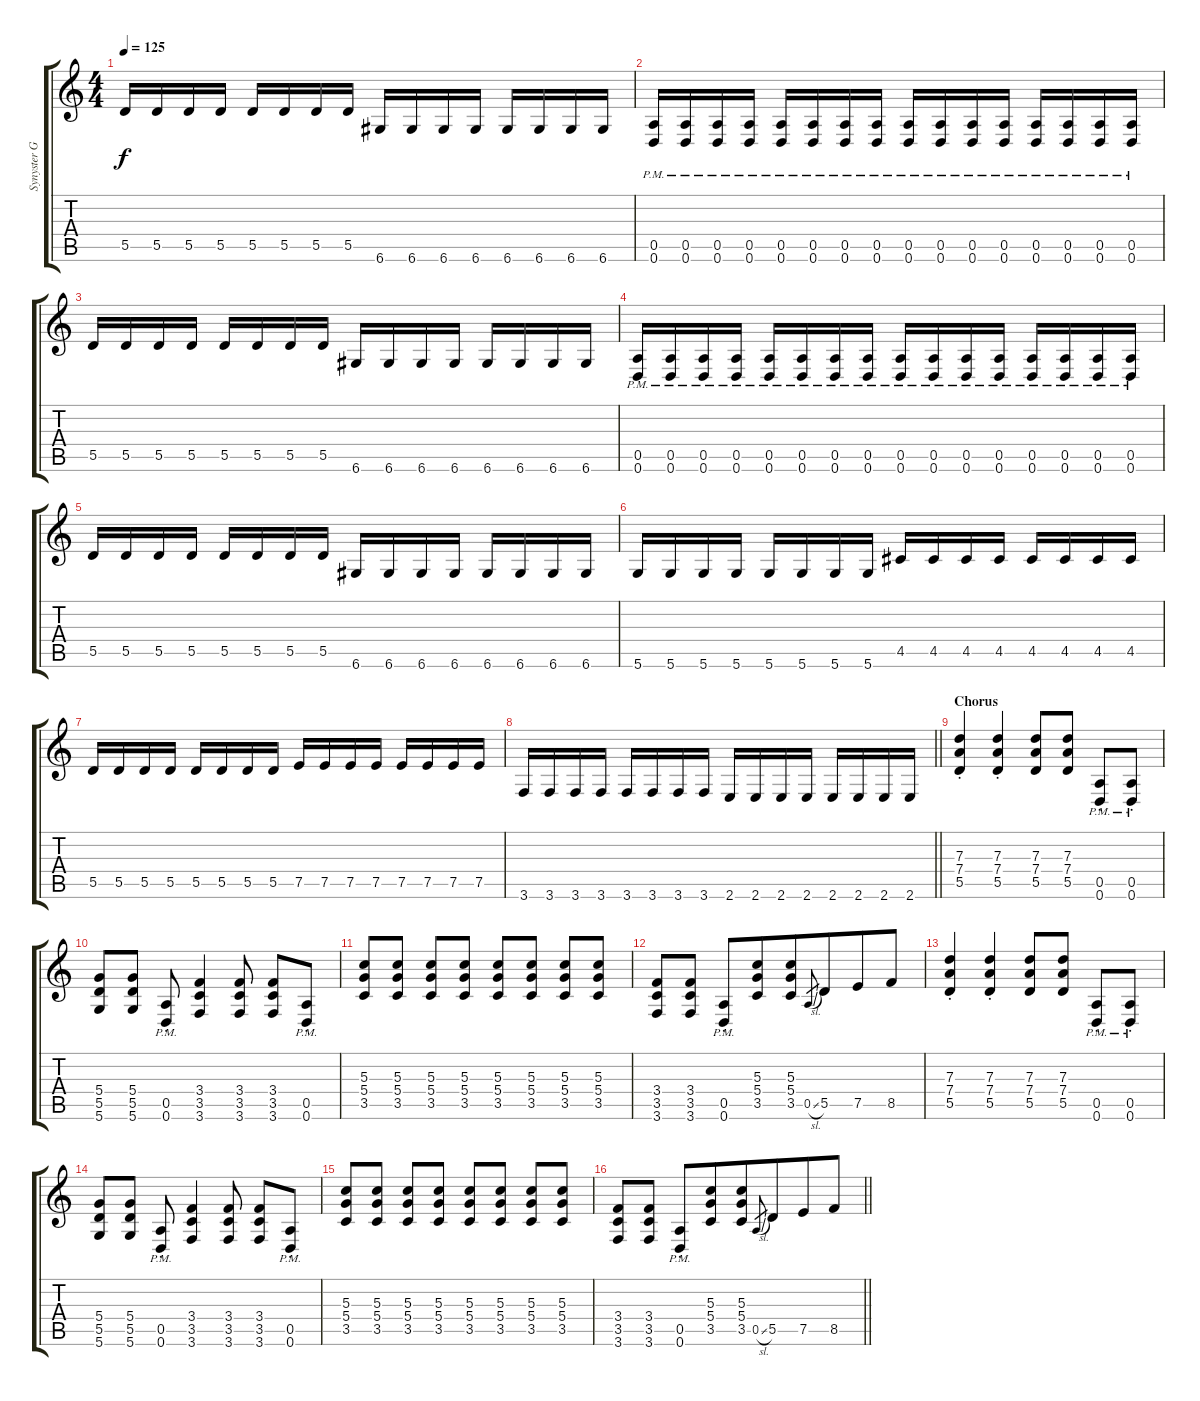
\track ("Synyster Guitar 1" "Synyster G") {instrument distortionguitar}
\staff {score tabs}
\tuning (E4 B3 G3 D3 A2 D2) {hide}
\ts (4 4)
\tempo 125
\clef g2
\ks c
5.5.16{dy f} 5.5.16 5.5.16 5.5.16 5.5.16 5.5.16 5.5.16 5.5.16 6.6.16 6.6.16 6.6.16 6.6.16 6.6.16 6.6.16 6.6.16 6.6.16 |
(0.5{pm} 0.6{pm}).16 (0.5{pm} 0.6{pm}).16 (0.5{pm} 0.6{pm}).16 (0.5{pm} 0.6{pm}).16 (0.5{pm} 0.6{pm}).16 (0.5{pm} 0.6{pm}).16 (0.5{pm} 0.6{pm}).16 (0.5{pm} 0.6{pm}).16 (0.5{pm} 0.6{pm}).16 (0.5{pm} 0.6{pm}).16 (0.5{pm} 0.6{pm}).16 (0.5{pm} 0.6{pm}).16 (0.5{pm} 0.6{pm}).16 (0.5{pm} 0.6{pm}).16 (0.5{pm} 0.6{pm}).16 (0.5{pm} 0.6{pm}).16 |
5.5.16 5.5.16 5.5.16 5.5.16 5.5.16 5.5.16 5.5.16 5.5.16 6.6.16 6.6.16 6.6.16 6.6.16 6.6.16 6.6.16 6.6.16 6.6.16 |
(0.5{pm} 0.6{pm}).16 (0.5{pm} 0.6{pm}).16 (0.5{pm} 0.6{pm}).16 (0.5{pm} 0.6{pm}).16 (0.5{pm} 0.6{pm}).16 (0.5{pm} 0.6{pm}).16 (0.5{pm} 0.6{pm}).16 (0.5{pm} 0.6{pm}).16 (0.5{pm} 0.6{pm}).16 (0.5{pm} 0.6{pm}).16 (0.5{pm} 0.6{pm}).16 (0.5{pm} 0.6{pm}).16 (0.5{pm} 0.6{pm}).16 (0.5{pm} 0.6{pm}).16 (0.5{pm} 0.6{pm}).16 (0.5{pm} 0.6{pm}).16 |
5.5.16 5.5.16 5.5.16 5.5.16 5.5.16 5.5.16 5.5.16 5.5.16 6.6.16 6.6.16 6.6.16 6.6.16 6.6.16 6.6.16 6.6.16 6.6.16 |
5.6.16 5.6.16 5.6.16 5.6.16 5.6.16 5.6.16 5.6.16 5.6.16 4.5.16 4.5.16 4.5.16 4.5.16 4.5.16 4.5.16 4.5.16 4.5.16 |
5.5.16 5.5.16 5.5.16 5.5.16 5.5.16 5.5.16 5.5.16 5.5.16 7.5.16 7.5.16 7.5.16 7.5.16 7.5.16 7.5.16 7.5.16 7.5.16 |
\barLineRight lightlight
3.6.16 3.6.16 3.6.16 3.6.16 3.6.16 3.6.16 3.6.16 3.6.16 2.6.16 2.6.16 2.6.16 2.6.16 2.6.16 2.6.16 2.6.16 2.6.16 |
\section ("" "Chorus")
(7.3{st} 7.4{st} 5.5{st}).4 (7.3{st} 7.4{st} 5.5{st}).4 (7.3 7.4 5.5).8 (7.3 7.4 5.5).8 (0.5{pm st} 0.6{pm st}).8 (0.5{pm st} 0.6{pm st}).8 |
(5.4 5.5 5.6).8 (5.4 5.5 5.6).8 (0.5{pm st} 0.6{pm st}).8 (3.4 3.5 3.6).4 (3.4 3.5 3.6).8 (3.4 3.5 3.6).8 (0.5{pm st} 0.6{pm st}).8 |
(5.3 5.4 3.5).8 (5.3 5.4 3.5).8 (5.3 5.4 3.5).8 (5.3 5.4 3.5).8 (5.3 5.4 3.5).8 (5.3 5.4 3.5).8 (5.3 5.4 3.5).8 (5.3 5.4 3.5).8 |
(3.4 3.5 3.6).8 (3.4 3.5 3.6).8 (0.5{pm st} 0.6{pm st}).8 (5.3 5.4 3.5).8{beam merge} (5.3 5.4 3.5).8 0.5{sl}.8{gr beam split} 5.5.8{beam merge} 7.5.8 8.5.8 |
(7.3{st} 7.4{st} 5.5{st}).4 (7.3{st} 7.4{st} 5.5{st}).4 (7.3 7.4 5.5).8 (7.3 7.4 5.5).8 (0.5{pm st} 0.6{pm st}).8 (0.5{pm st} 0.6{pm st}).8 |
(5.4 5.5 5.6).8 (5.4 5.5 5.6).8 (0.5{pm st} 0.6{pm st}).8 (3.4 3.5 3.6).4 (3.4 3.5 3.6).8 (3.4 3.5 3.6).8 (0.5{pm st} 0.6{pm st}).8 |
(5.3 5.4 3.5).8 (5.3 5.4 3.5).8 (5.3 5.4 3.5).8 (5.3 5.4 3.5).8 (5.3 5.4 3.5).8 (5.3 5.4 3.5).8 (5.3 5.4 3.5).8 (5.3 5.4 3.5).8 |
\barLineRight lightlight
(3.4 3.5 3.6).8 (3.4 3.5 3.6).8 (0.5{pm st} 0.6{pm st}).8 (5.3 5.4 3.5).8{beam merge} (5.3 5.4 3.5).8 0.5{sl}.8{gr beam split} 5.5.8{beam merge} 7.5.8 8.5.8
